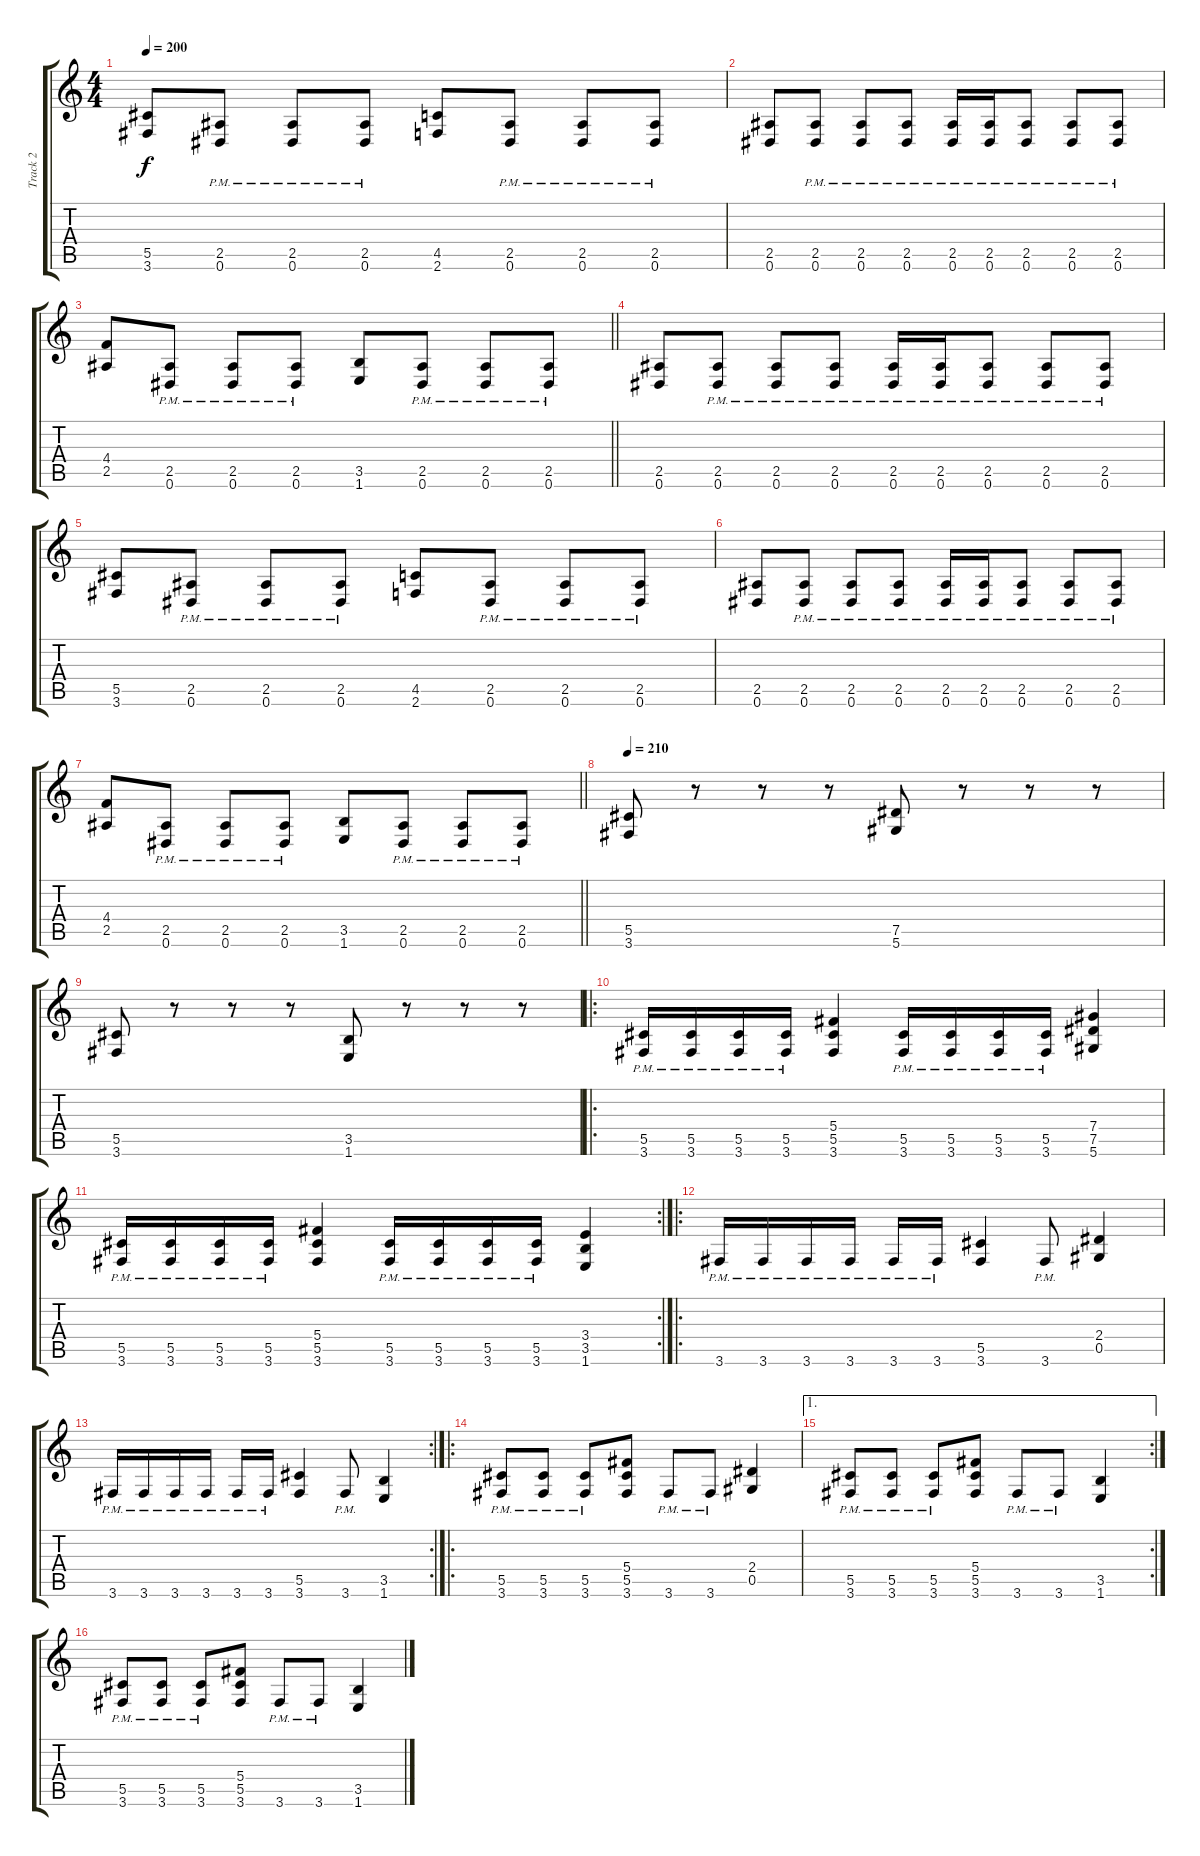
\track ("Track 2" "Track 2") {instrument overdrivenguitar}
\staff {score tabs}
\tuning (Eb4 Bb3 Gb3 Db3 Ab2 Eb2) {hide}
\ts (4 4)
\tempo 200
\clef g2
\ks c
(5.5 3.6).8{dy f} (2.5{pm} 0.6{pm}).8 (2.5{pm} 0.6{pm}).8 (2.5{pm} 0.6{pm}).8 (4.5 2.6).8 (2.5{pm} 0.6{pm}).8 (2.5{pm} 0.6{pm}).8 (2.5{pm} 0.6{pm}).8 |
(2.5 0.6).8 (2.5{pm} 0.6{pm}).8 (2.5{pm} 0.6{pm}).8 (2.5{pm} 0.6{pm}).8 (2.5{pm} 0.6{pm}).16 (2.5{pm} 0.6{pm}).16 (2.5{pm} 0.6{pm}).8 (2.5{pm} 0.6{pm}).8 (2.5{pm} 0.6{pm}).8 |
\barLineRight lightlight
(4.4 2.5).8 (2.5{pm} 0.6{pm}).8 (2.5{pm} 0.6{pm}).8 (2.5{pm} 0.6{pm}).8 (3.5 1.6).8 (2.5{pm} 0.6{pm}).8 (2.5{pm} 0.6{pm}).8 (2.5{pm} 0.6{pm}).8 |
(2.5 0.6).8 (2.5{pm} 0.6{pm}).8 (2.5{pm} 0.6{pm}).8 (2.5{pm} 0.6{pm}).8 (2.5{pm} 0.6{pm}).16 (2.5{pm} 0.6{pm}).16 (2.5{pm} 0.6{pm}).8 (2.5{pm} 0.6{pm}).8 (2.5{pm} 0.6{pm}).8 |
(5.5 3.6).8 (2.5{pm} 0.6{pm}).8 (2.5{pm} 0.6{pm}).8 (2.5{pm} 0.6{pm}).8 (4.5 2.6).8 (2.5{pm} 0.6{pm}).8 (2.5{pm} 0.6{pm}).8 (2.5{pm} 0.6{pm}).8 |
(2.5 0.6).8 (2.5{pm} 0.6{pm}).8 (2.5{pm} 0.6{pm}).8 (2.5{pm} 0.6{pm}).8 (2.5{pm} 0.6{pm}).16 (2.5{pm} 0.6{pm}).16 (2.5{pm} 0.6{pm}).8 (2.5{pm} 0.6{pm}).8 (2.5{pm} 0.6{pm}).8 |
\barLineRight lightlight
(4.4 2.5).8 (2.5{pm} 0.6{pm}).8 (2.5{pm} 0.6{pm}).8 (2.5{pm} 0.6{pm}).8 (3.5 1.6).8 (2.5{pm} 0.6{pm}).8 (2.5{pm} 0.6{pm}).8 (2.5{pm} 0.6{pm}).8 |
\tempo 210
(5.5 3.6).8 r.8 r.8 r.8 (7.5 5.6).8 r.8 r.8 r.8 |
(5.5 3.6).8 r.8 r.8 r.8 (3.5 1.6).8 r.8 r.8 r.8 |
\ro
(5.5{pm} 3.6{pm}).16 (5.5{pm} 3.6{pm}).16 (5.5{pm} 3.6{pm}).16 (5.5{pm} 3.6{pm}).16 (5.4 5.5 3.6).4 (5.5{pm} 3.6{pm}).16 (5.5{pm} 3.6{pm}).16 (5.5{pm} 3.6{pm}).16 (5.5{pm} 3.6{pm}).16 (7.4 7.5 5.6).4 |
\rc 2
(5.5{pm} 3.6{pm}).16 (5.5{pm} 3.6{pm}).16 (5.5{pm} 3.6{pm}).16 (5.5{pm} 3.6{pm}).16 (5.4 5.5 3.6).4 (5.5{pm} 3.6{pm}).16 (5.5{pm} 3.6{pm}).16 (5.5{pm} 3.6{pm}).16 (5.5{pm} 3.6{pm}).16 (3.4 3.5 1.6).4 |
\ro
3.6{pm}.16 3.6{pm}.16 3.6{pm}.16 3.6{pm}.16 3.6{pm}.16 3.6{pm}.16 (5.5 3.6).4 3.6{pm}.8 (2.4 0.5).4 |
\rc 2
3.6{pm}.16 3.6{pm}.16 3.6{pm}.16 3.6{pm}.16 3.6{pm}.16 3.6{pm}.16 (5.5 3.6).4 3.6{pm}.8 (3.5 1.6).4 |
\ro
(5.5{pm} 3.6{pm}).8 (5.5{pm} 3.6{pm}).8 (5.5{pm} 3.6{pm}).8 (5.4 5.5 3.6).8 3.6{pm}.8 3.6{pm}.8 (2.4 0.5).4 |
\ae 1
\rc 2
(5.5{pm} 3.6{pm}).8 (5.5{pm} 3.6{pm}).8 (5.5{pm} 3.6{pm}).8 (5.4 5.5 3.6).8 3.6{pm}.8 3.6{pm}.8 (3.5 1.6).4 |
(5.5{pm} 3.6{pm}).8 (5.5{pm} 3.6{pm}).8 (5.5{pm} 3.6{pm}).8 (5.4 5.5 3.6).8 3.6{pm}.8 3.6{pm}.8 (3.5 1.6).4
